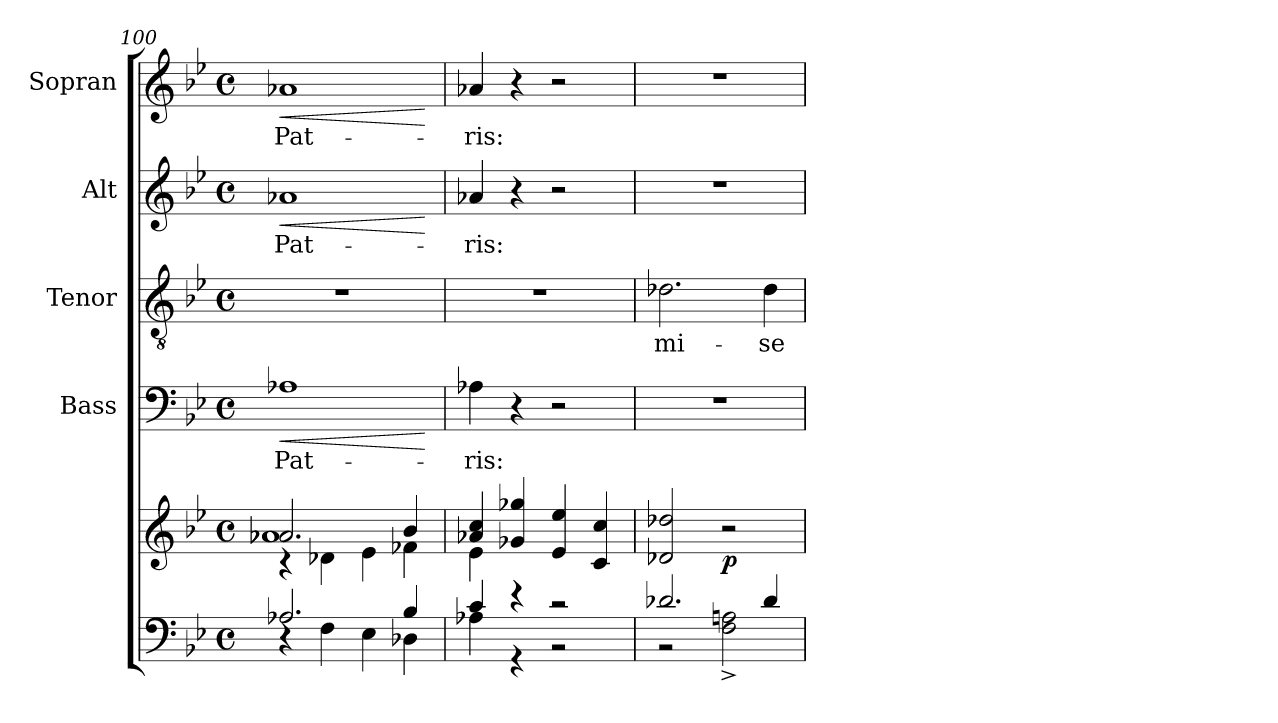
**kern	**kern	**dynam	**kern	**text	**dynam	**kern	**text	**kern	**text	**dynam	**kern	**text	**dynam
*part5	*part5	*part5	*part4	*part4	*part4	*part3	*part3	*part2	*part2	*part2	*part1	*part1	*part1
*staff6	*staff5	*staff5/6	*staff4	*staff4	*staff4	*staff3	*staff3	*staff2	*staff2	*staff2	*staff1	*staff1	*staff1
*	*	*	*I"Bass	*	*	*I"Tenor	*	*I"Alt	*	*	*I"Sopran	*	*
*	*	*	*I'B.	*	*	*I'T.	*	*I'A.	*	*	*I'S.	*	*
*clefF4	*clefG2	*	*clefF4	*	*	*clefGv2	*	*clefG2	*	*	*clefG2	*	*
*k[b-e-]	*k[b-e-]	*	*k[b-e-]	*	*	*k[b-e-]	*	*k[b-e-]	*	*	*k[b-e-]	*	*
*B-:	*B-:	*	*B-:	*	*	*B-:	*	*B-:	*	*	*B-:	*	*
*M4/4	*M4/4	*	*M4/4	*	*	*M4/4	*	*M4/4	*	*	*M4/4	*	*
*met(c)	*met(c)	*	*met(c)	*	*	*met(c)	*	*met(c)	*	*	*met(c)	*	*
=100	=100	=100	=100	=100	=100	=100	=100	=100	=100	=100	=100	=100	=100
*^	*^	*	*	*	*	*	*	*	*	*	*	*	*
*	*	*	*^	*	*	*	*	*	*	*	*	*	*	*	*
!	!	!	!	!	!	!	!LO:LY:b	!LO:HP:b	!	!	!	!	!	!	!	!
!	!	!	!	!	!	!	!	!LO:HP:n=1:b	!	!	!	!LO:LY:b	!LO:HP:b	!	!	!
!	!	!	!	!	!	!	!	!	!	!	!	!	!LO:HP:n=1:b	!	!LO:LY:b	!LO:HP:b
!	!	!	!	!	!	!	!	!	!	!	!	!	!	!	!	!LO:HP:n=1:b
2.A-X/	4rC	2.a-X/	4rc	1a-	.	1A-X	Pat-	< >	1r	.	1a-X	Pat-	< >	1a-X	Pat-	< >
.	4F\	.	4d-X\	.	.	.	.	.	.	.	.	.	.	.	.	.
.	4E-\	.	4e-\	.	.	.	.	.	.	.	.	.	.	.	.	.
4B-/	4D-X\	4b-/	4f-X\	.	.	.	.	.	.	.	.	.	.	.	.	.
*v	*v	*	*	*	*	*	*	*	*	*	*	*	*	*	*	*
*	*v	*v	*v	*	*	*	*	*	*	*	*	*	*	*	*
.	.	.	.	.	[	.	.	.	.	[	.	.	[
=101	=101	=101	=101	=101	=101	=101	=101	=101	=101	=101	=101	=101	=101
*^	*^	*	*	*	*	*	*	*	*	*	*	*	*
!	!	!	!	!	!	!LO:LY:b	!	!	!	!	!LO:LY:b	!	!	!LO:LY:b	!
4c/	4A-X\	4a-X/ 4cc/	4e-\	.	4A-X\	-ris:	.	1r	.	4a-X/	-ris:	.	4a-X/	-ris:	.
4r	4r	4g-X/ 4gg-X/	2.ryy	.	4r	.	]	.	.	4r	.	]	4r	.	]
2r	2r	4e-/ 4ee-/	.	.	2r	.	.	.	.	2r	.	.	2r	.	.
.	.	4c/ 4cc/	.	.	.	.	.	.	.	.	.	.	.	.	.
*	*	*v	*v	*	*	*	*	*	*	*	*	*	*	*	*
=102	=102	=102	=102	=102	=102	=102	=102	=102	=102	=102	=102	=102	=102	=102
!	!	!	!	!	!	!	!	!LO:LY:b	!	!	!	!	!	!
2.d-X/	2r	2d-X/ 2dd-X/	.	1r	.	.	2.d-X\	mi-	1r	.	.	1r	.	.
!	!	!	!LO:DY:b	!	!	!	!	!	!	!	!	!	!	!
.	2F\^> 2An\^>	2r	p	.	.	.	.	.	.	.	.	.	.	.
!	!	!	!	!	!	!	!	!LO:LY:b	!	!	!	!	!	!
4d-/	.	.	.	.	.	.	4d-\	-se-	.	.	.	.	.	.
*v	*v	*	*	*	*	*	*	*	*	*	*	*	*	*
=	=	=	=	=	=	=	=	=	=	=	=	=	=
*-	*-	*-	*-	*-	*-	*-	*-	*-	*-	*-	*-	*-	*-
